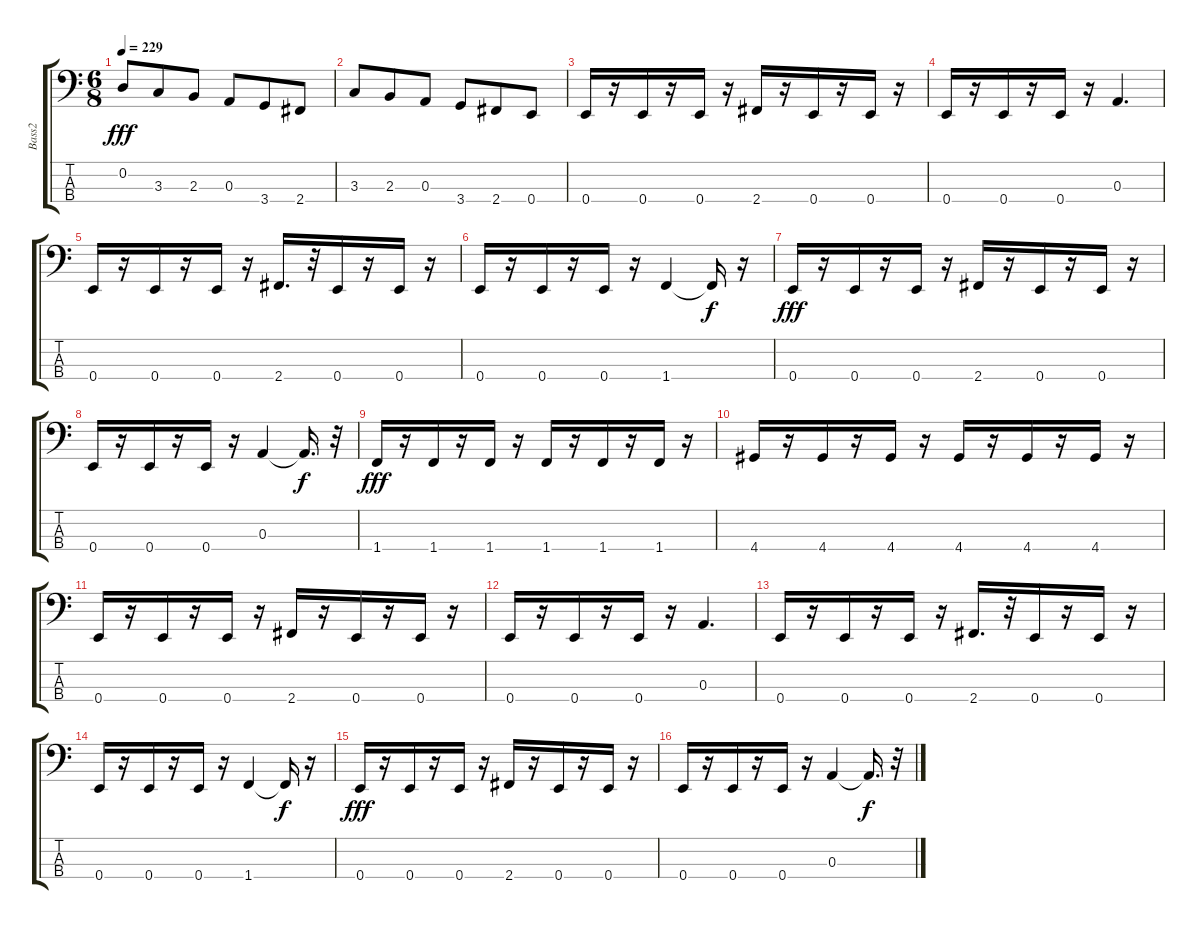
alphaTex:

\track ("Bass2" "Bass2") {instrument electricbassfinger}
\staff {score tabs}
\tuning (G2 D2 A1 E1) {hide}
\ts (6 8)
\tempo 229
\clef f4
\ks c
0.2.8{dy fff} 3.3.8 2.3.8 0.3.8 3.4.8 2.4.8 |
3.3.8 2.3.8 0.3.8 3.4.8 2.4.8 0.4.8 |
0.4.16 r.16 0.4.16 r.16 0.4.16 r.16 2.4.16 r.16 0.4.16 r.16 0.4.16 r.16 |
0.4.16 r.16 0.4.16 r.16 0.4.16 r.16 0.3.4{d} |
0.4.16 r.16 0.4.16 r.16 0.4.16 r.16 2.4.16{d} r.32 0.4.16 r.16 0.4.16 r.16 |
0.4.16 r.16 0.4.16 r.16 0.4.16 r.16 1.4.4 1.4{t}.16{dy f} r.16 |
0.4.16{dy fff} r.16 0.4.16 r.16 0.4.16 r.16 2.4.16 r.16 0.4.16 r.16 0.4.16 r.16 |
0.4.16 r.16 0.4.16 r.16 0.4.16 r.16 0.3.4 0.3{t}.16{d dy f} r.32 |
1.4.16{dy fff} r.16 1.4.16 r.16 1.4.16 r.16 1.4.16 r.16 1.4.16 r.16 1.4.16 r.16 |
4.4.16 r.16 4.4.16 r.16 4.4.16 r.16 4.4.16 r.16 4.4.16 r.16 4.4.16 r.16 |
0.4.16 r.16 0.4.16 r.16 0.4.16 r.16 2.4.16 r.16 0.4.16 r.16 0.4.16 r.16 |
0.4.16 r.16 0.4.16 r.16 0.4.16 r.16 0.3.4{d} |
0.4.16 r.16 0.4.16 r.16 0.4.16 r.16 2.4.16{d} r.32 0.4.16 r.16 0.4.16 r.16 |
0.4.16 r.16 0.4.16 r.16 0.4.16 r.16 1.4.4 1.4{t}.16{dy f} r.16 |
0.4.16{dy fff} r.16 0.4.16 r.16 0.4.16 r.16 2.4.16 r.16 0.4.16 r.16 0.4.16 r.16 |
0.4.16 r.16 0.4.16 r.16 0.4.16 r.16 0.3.4 0.3{t}.16{d dy f} r.32
